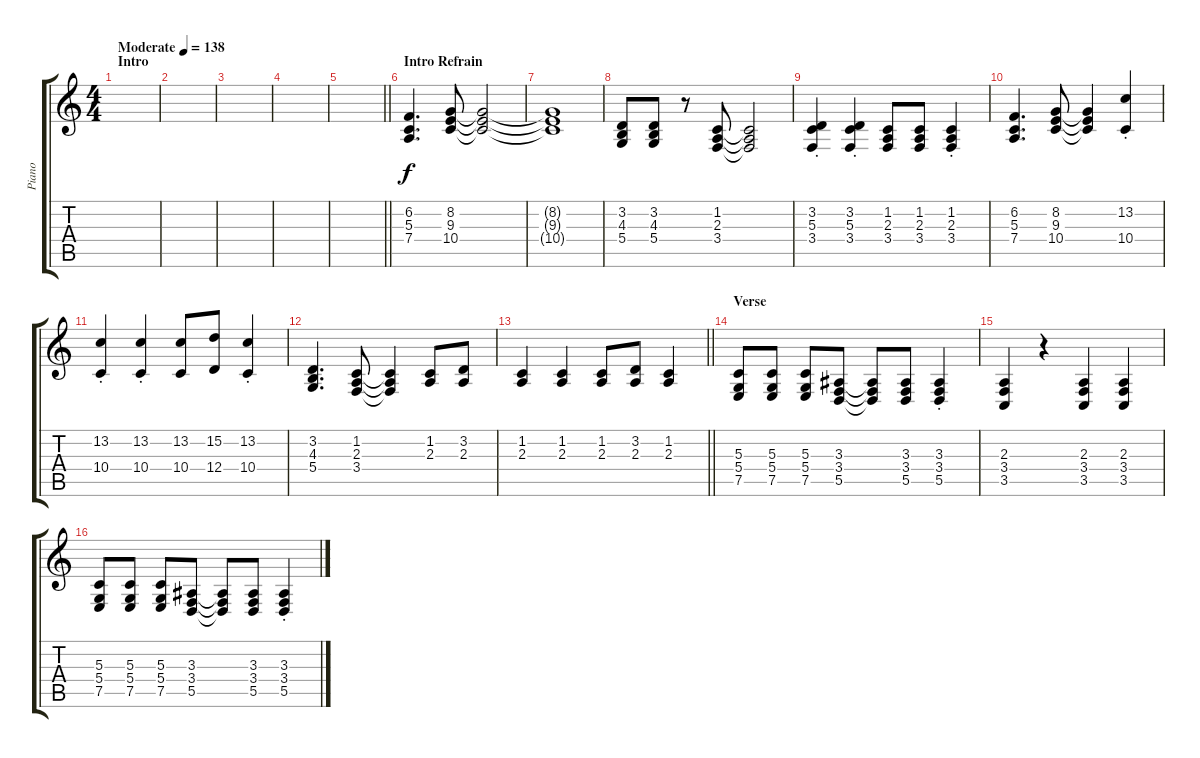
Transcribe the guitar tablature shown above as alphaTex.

\track ("Piano" "Piano") {instrument brightacousticpiano}
\staff {score tabs}
\tuning (E4 B3 G3 D3 A2 D2) {hide}
\ts (4 4)
\section ("" "Intro")
\tempo (138 "Moderate")
\clef g2
\ks c
|
|
|
|
\barLineRight lightlight
|
\section ("" "Intro Refrain")
(6.2 5.3 7.4).4{d} (8.2 9.3 10.4).8 (8.2{t} 9.3{t} 10.4{t}).2 |
(8.2{t} 9.3{t} 10.4{t}).1 |
(3.2 4.3 5.4).8 (3.2 4.3 5.4).8 r.8 (1.2 2.3 3.4).8 (1.2{t} 2.3{t} 3.4{t}).2 |
(3.2{st} 5.3{st} 3.4{st}).4 (3.2{st} 5.3{st} 3.4{st}).4 (1.2 2.3 3.4).8 (1.2 2.3 3.4).8 (1.2{st} 2.3{st} 3.4{st}).4 |
(6.2 5.3 7.4).4{d} (8.2 9.3 10.4).8 (8.2{t} 9.3{t} 10.4{t}).4 (13.2{st} 10.4{st}).4 |
(13.2{st} 10.4{st}).4 (13.2{st} 10.4{st}).4 (13.2 10.4).8 (15.2 12.4).8 (13.2{st} 10.4{st}).4 |
(3.2 4.3 5.4).4{d} (1.2 2.3 3.4).8 (1.2{t} 2.3{t} 3.4{t}).4 (1.2 2.3).8 (3.2 2.3).8 |
\barLineRight lightlight
(1.2 2.3).4 (1.2 2.3).4 (1.2 2.3).8 (3.2 2.3).8 (1.2 2.3).4 |
\section ("" "Verse")
(5.3 5.4 7.5).8 (5.3 5.4 7.5).8 (5.3 5.4 7.5).8 (3.3 3.4 5.5).8 (3.3{t} 3.4{t} 5.5{t}).8 (3.3 3.4 5.5).8 (3.3{st} 3.4{st} 5.5{st}).4 |
(2.3 3.4 3.5).4 r.4 (2.3 3.4 3.5).4 (2.3 3.4 3.5).4 |
(5.3 5.4 7.5).8 (5.3 5.4 7.5).8 (5.3 5.4 7.5).8 (3.3 3.4 5.5).8 (3.3{t} 3.4{t} 5.5{t}).8 (3.3 3.4 5.5).8 (3.3{st} 3.4{st} 5.5{st}).4
